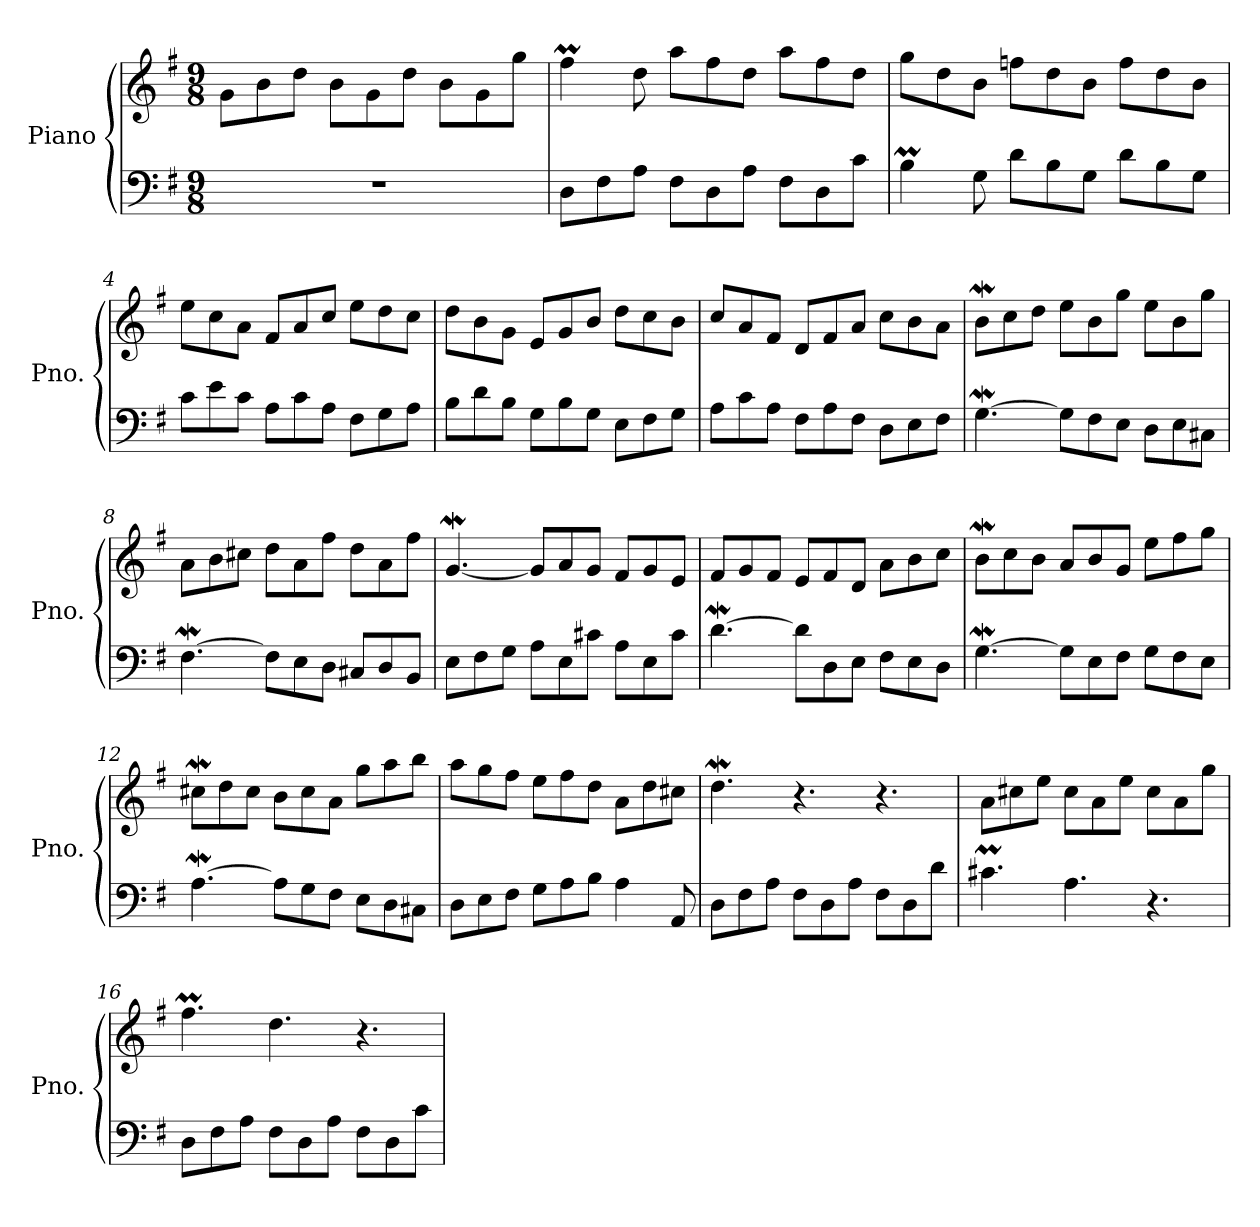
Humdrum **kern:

**kern	**kern
*part1	*part1
*staff2	*staff1
*I"Piano	*
*I'Pno.	*
*clefF4	*clefG2
*k[f#]	*k[f#]
*M9/8	*M9/8
*MM240	*MM240
=1	=1
8%9r	8g\L
.	8b\
.	8dd\J
.	8b\L
.	8g\
.	8dd\J
.	8b\L
.	8g\
.	8gg\J
=2	=2
8D\L	4ff#m\
8F#\	.
8A\J	8dd\
8F#\L	8aa\L
8D\	8ff#\
8A\J	8dd\J
8F#\L	8aa\L
8D\	8ff#\
8c\J	8dd\J
=3	=3
4Bm\	8gg\L
.	8dd\
8G\	8b\J
8d\L	8ffn\L
8B\	8dd\
8G\J	8b\J
8d\L	8ff\L
8B\	8dd\
8G\J	8b\J
=4	=4
8c\L	8ee\L
8e\	8cc\
8c\J	8a\J
8A\L	8f#/L
8c\	8a/
8A\J	8cc/J
8F#\L	8ee\L
8G\	8dd\
8A\J	8cc\J
=5	=5
8B\L	8dd\L
8d\	8b\
8B\J	8g\J
8G\L	8e/L
8B\	8g/
8G\J	8b/J
8E\L	8dd\L
8F#\	8cc\
8G\J	8b\J
!!LO:LB:g=z
=6	=6
8A\L	8cc/L
8c\	8a/
8A\J	8f#/J
8F#\L	8d/L
8A\	8f#/
8F#\J	8a/J
8D\L	8cc\L
8E\	8b\
8F#\J	8a\J
=7	=7
[4.Gw\	8bW\L
.	8cc\
.	8dd\J
8G\L]	8ee\L
8F#\	8b\
8E\J	8gg\J
8D\L	8ee\L
8E\	8b\
8C#X\J	8gg\J
=8	=8
[4.F#W\	8a\L
.	8b\
.	8cc#X\J
8F#\L]	8dd\L
8E\	8a\
8D\J	8ff#\J
8C#X/L	8dd\L
8D/	8a\
8BB/J	8ff#\J
=9	=9
8E\L	[4.gw/
8F#\	.
8G\J	.
8A\L	8g/L]
8E\	8a/
8c#X\J	8g/J
8A\L	8f#/L
8E\	8g/
8c#\J	8e/J
=10	=10
[4.dW\	8f#/L
.	8g/
.	8f#/J
8d\L]	8e/L
8D\	8f#/
8E\J	8d/J
8F#\L	8a\L
8E\	8b\
8D\J	8cc\J
!!LO:LB:g=z
=11	=11
[4.Gw\	8bW\L
.	8cc\
.	8b\J
8G\L]	8a/L
8E\	8b/
8F#\J	8g/J
8G\L	8ee\L
8F#\	8ff#\
8E\J	8gg\J
=12	=12
[4.AW\	8cc#XW\L
.	8dd\
.	8cc#\J
8A\L]	8b\L
8G\	8cc#\
8F#\J	8a\J
8E\L	8gg\L
8D\	8aa\
8C#X\J	8bb\J
=13	=13
8D\L	8aa\L
8E\	8gg\
8F#\J	8ff#\J
8G\L	8ee\L
8A\	8ff#\
8B\J	8dd\J
4A\	8a\L
.	8dd\
8AA/	8cc#X\J
=14	=14
8D\L	4.ddW\
8F#\	.
8A\J	.
8F#\L	4.r
8D\	.
8A\J	.
8F#\L	4.r
8D\	.
8d\J	.
=15	=15
4.c#Xm\	8a\L
.	8cc#X\
.	8ee\J
4.A\	8cc#\L
.	8a\
.	8ee\J
4.r	8cc#\L
.	8a\
.	8gg\J
!!LO:LB:g=z
=16	=16
8D\L	4.ff#m\
8F#\	.
8A\J	.
8F#\L	4.dd\
8D\	.
8A\J	.
8F#\L	4.r
8D\	.
8c\J	.
=	=
*-	*-
